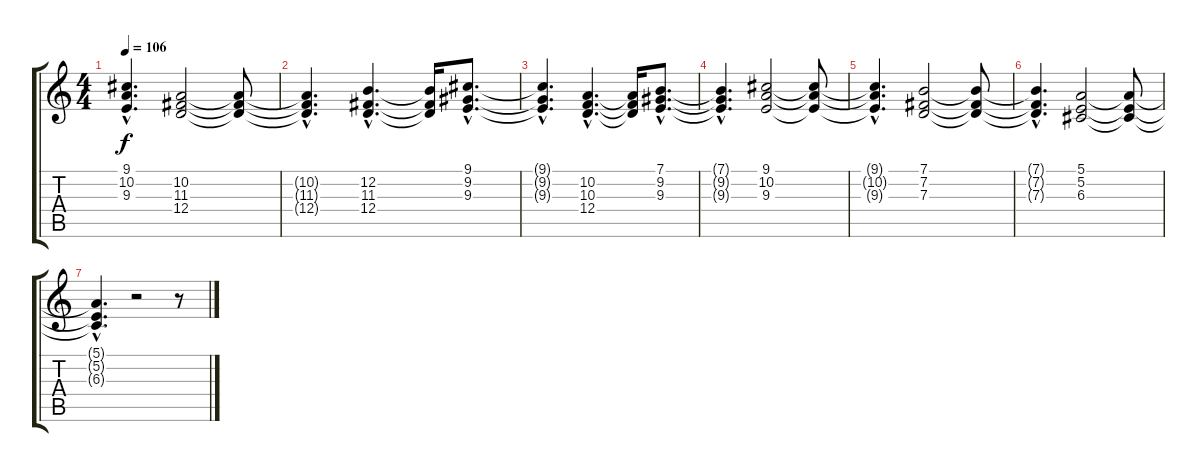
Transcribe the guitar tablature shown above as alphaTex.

\track "" {instrument stringensemble1}
\staff {score tabs}
\tuning (E4 B3 G3 D3 A2 E2) {hide}
\ts (4 4)
\tempo 106
\clef g2
\ks c
(9.1{hac t} 10.2{hac t} 9.3{hac t}).4{d dy f} (10.2 11.3 12.4).2 (10.2{t} 11.3{t} 12.4{t}).8 |
(10.2{hac t} 11.3{hac t} 12.4{hac t}).4{d} (12.2{hac} 11.3{hac} 12.4{hac}).4{d} (12.2{t} 11.3{t} 12.4{t}).16 (9.1{hac} 9.2{hac} 9.3{hac}).8{d} |
(9.1{hac t} 9.2{hac t} 9.3{hac t}).4{d} (10.2{hac} 10.3{hac} 12.4{hac}).4{d} (10.2{t} 10.3{t} 12.4{t}).16 (7.1{hac} 9.2{hac} 9.3{hac}).8{d} |
(7.1{hac t} 9.2{hac t} 9.3{hac t}).4{d} (9.1 10.2 9.3).2 (9.1{t} 10.2{t} 9.3{t}).8 |
(9.1{hac t} 10.2{hac t} 9.3{hac t}).4{d} (7.1 7.2 7.3).2 (7.1{t} 7.2{t} 7.3{t}).8 |
(7.1{hac t} 7.2{hac t} 7.3{hac t}).4{d} (5.1 5.2 6.3).2 (5.1{t} 5.2{t} 6.3{t}).8 |
(5.1{hac t} 5.2{hac t} 6.3{hac t}).4{d} r.2 r.8
